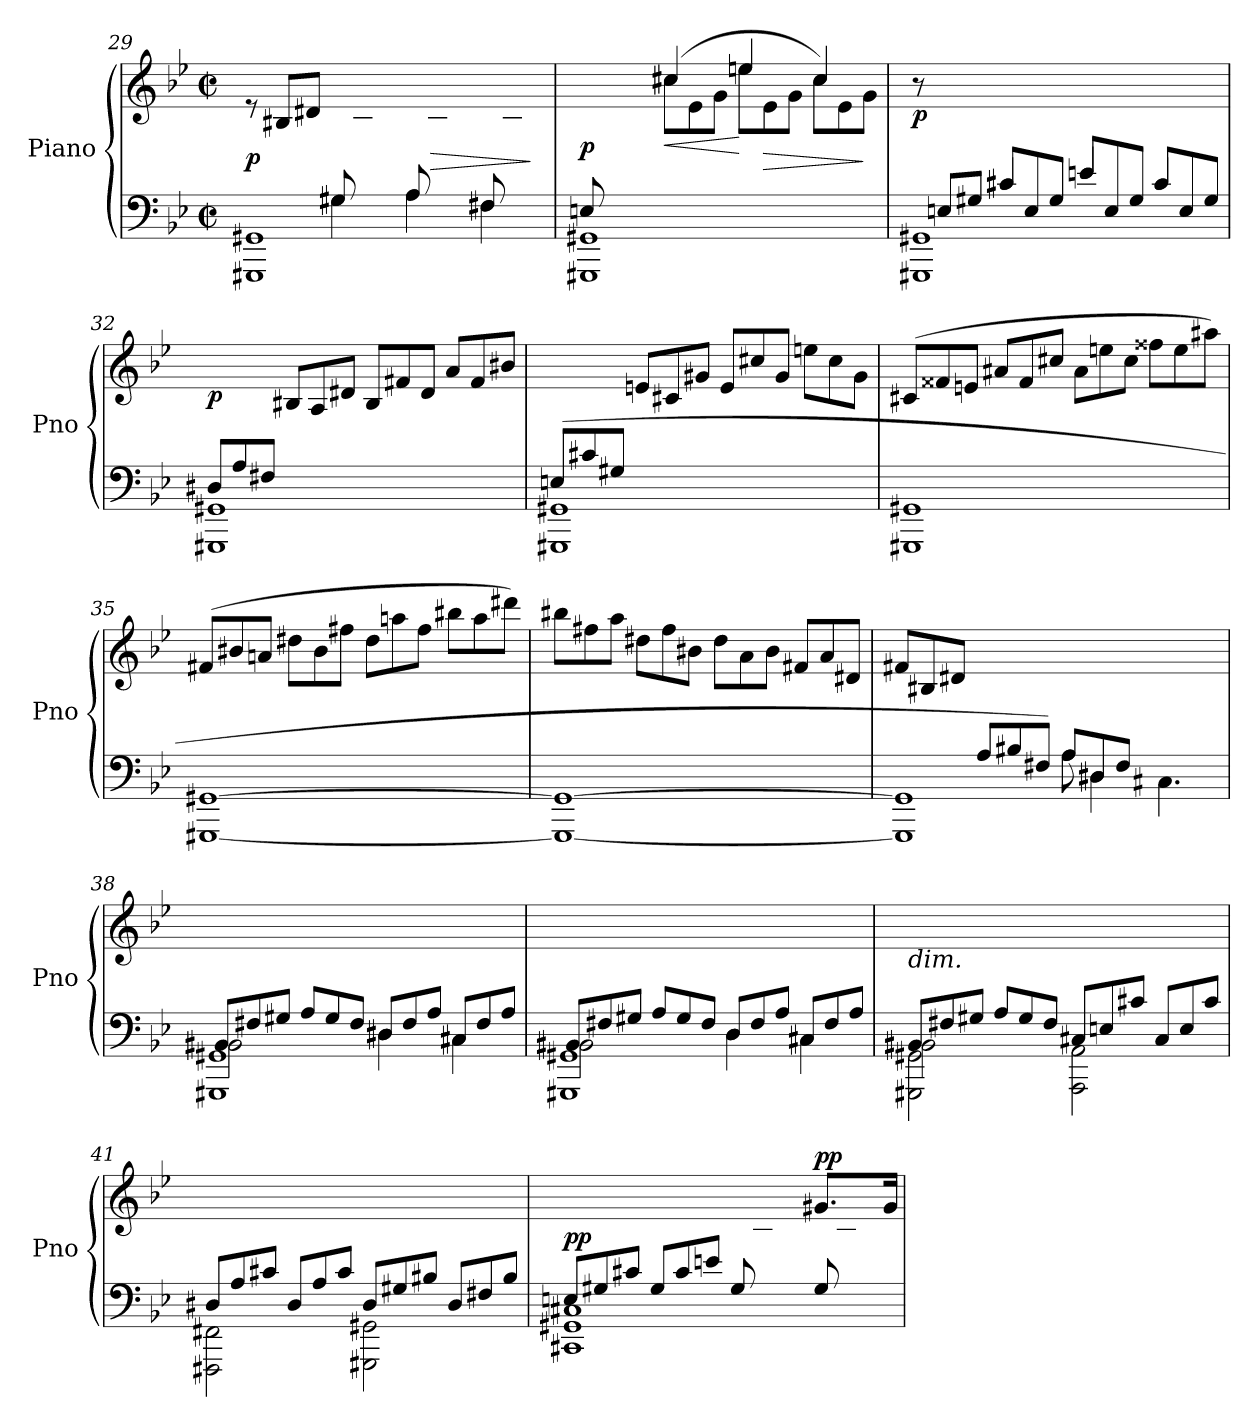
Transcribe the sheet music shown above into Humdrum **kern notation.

**kern	**kern	**dynam
*part1	*part1	*part1
*staff2	*staff1	*staff1/2
*I"Piano	*	*
*I'Pno	*	*
!!LO:LB:g=z
*clefF4	*clefG2	*
*k[b-e-]	*k[b-e-]	*
*M4/4	*M4/4	*
*met(c|)	*met(c|)	*
=29	=29	=29
*^	*	*
*	*^	*	*
*	*	*	*Xtuplet	*
*	*	*	*^	*
!	!	!	!	!	!LO:DY:b
4ryy	4ryy	1GGG#X 1GG#X	12re	3ryy	p
.	.	.	12B#X/L	.	.
.	.	.	12d#X/J	.	.
*	*Xtuplet	*	*	*	*
4G#X\	12G#/L	.	2.ryy	.	.
.	6ryy	.	.	12B#\	.
.	.	.	.	12d#\J	.
4A\	12A/L	.	.	12ryy	.
!	!	!	!	!	!LO:HP:b
.	6ryy	.	.	12B#\	>
.	.	.	.	12d#\J	.
4F#X\	12F#/L	.	.	12ryy	.
.	6ryy	.	.	12B#\	.
.	.	.	.	12d#\J	]
*	*v	*v	*	*	*
=30	=30	=30	=30	=30
!	!	!	!	!LO:DY:b
12En/L	1GGG#X 1GG#X	12ryy	4ryy	p
12%11ryy	.	12en\	.	.
.	.	12g#X\J	.	.
!	!	!	!	!LO:HP:b
.	.	(>4cc#X/	12cc#\L	<
.	.	.	12e\	.
.	.	.	12g#\J	.
.	.	4een/	12ee\L	[
!	!	!	!	!LO:HP:b
.	.	.	12e\	>
.	.	.	12g#\J	.
.	.	4cc#/)	12cc#\L	.
.	.	.	12e\	.
.	.	.	12g#\J	]
!!LO:LB:g=z
=31	=31	=31	=31	=31
*	*^	*	*	*
!	!	!	!	!	!LO:DY:b
*	*	*	*v	*v	*
12ryy	4ryy	1GGG#X 1GG#X	12r	p
12En/L	.	.	12%11ryy	.
12G#X/J	.	.	.	.
4c#X/	12c#/L	.	.	.
.	12E/	.	.	.
.	12G#/J	.	.	.
4en/	12e/L	.	.	.
.	12E/	.	.	.
.	12G#/J	.	.	.
4c#/	12c#/L	.	.	.
.	12E/	.	.	.
.	12G#/J	.	.	.
*	*v	*v	*	*
=32	=32	=32	=32
!	!	!	!LO:DY:b
(>12D#X/L	1GGG#X 1GG#X	4ryy	p
12A/	.	.	.
12F#X/J	.	.	.
2.ryy	.	12B#X/L	.
.	.	12A/	.
.	.	12d#X/J	.
.	.	12B#/L	.
.	.	12f#X/	.
.	.	12d#/J	.
.	.	12a/L	.
.	.	12f#/	.
.	.	12b#X/J)	.
=33	=33	=33	=33
(>12En/L	1GGG#X 1GG#X	4ryy	.
12c#X/	.	.	.
12G#X/J	.	.	.
2.ryy	.	12en/L	.
.	.	12c#/	.
.	.	12g#X/J	.
.	.	12e/L	.
.	.	12cc#X/	.
.	.	12g#/J	.
.	.	12een\L	.
.	.	12cc#\	.
.	.	12g#\J)	.
*v	*v	*	*
!!LO:LB:g=z
=34	=34	=34
1GGG#X 1GG#X	(>12c#X/L	.
.	12f##X/	.
.	12en/J	.
.	12a#X/L	.
.	12f##/	.
.	12cc#X/J	.
.	12a#\L	.
.	12een\	.
.	12cc#\J	.
.	12ff##X\L	.
.	12ee\	.
.	12aa#X\J)	.
=35	=35	=35
[1GGG#X [1GG#X	(>12f#X/L	.
.	12b#X/	.
.	12an/J	.
.	12dd#X\L	.
.	12b#\	.
.	12ff#X\J	.
.	12dd#\L	.
.	12aan\	.
.	12ff#\J	.
.	12bb#X\L	.
.	12aa\	.
.	12ddd#X\J)	.
=36	=36	=36
1GGG#_ 1GG#_	(>12bb#X\L	.
.	12ff#X\	.
.	12aa\J	.
.	12dd#X\L	.
.	12ff#\	.
.	12b#X\J	.
.	12dd#\L	.
.	12a\	.
.	12b#\J	.
.	12f#X/L	.
.	12a/	.
.	12d#X/J	.
!!LO:LB:g=z
=37	=37	=37
*^	*	*
*	*^	*	*
4ryy	2ryy	1GGG#] 1GG#]	12f#X/L	.
.	.	.	12B#X/	.
.	.	.	12d#X/J	.
12A/L	.	.	2.ryy	.
12B#X/	.	.	.	.
12F#X/J)	.	.	.	.
12A/L	12A\	.	.	.
12D#X/	6D#\	.	.	.
12F#/J	.	.	.	.
12C#X/Lyy	6.C#\	.	.	.
12F#/	.	.	.	.
12A/J	.	.	.	.
=38	=38	=38	=38	=38
12BB#X/L	2BB#\	1GGG#X 1GG#X	1ryy	.
12F#X/	.	.	.	.
12G#X/J	.	.	.	.
12A/L	.	.	.	.
12G#/	.	.	.	.
12F#/J	.	.	.	.
12D#X/L	4D#\	.	.	.
12F#/	.	.	.	.
12A/J	.	.	.	.
12C#X/L	4C#\	.	.	.
12F#/	.	.	.	.
12A/J	.	.	.	.
=39	=39	=39	=39	=39
12BB#X/L	2BB#\	1GGG#X 1GG#X	1ryy	.
12F#X/	.	.	.	.
12G#X/J	.	.	.	.
12A/L	.	.	.	.
12G#/	.	.	.	.
12F#/J	.	.	.	.
12D/L	4D\	.	.	.
12F#/	.	.	.	.
12A/J	.	.	.	.
12C#X/L	4C#\	.	.	.
12F#/	.	.	.	.
12A/J	.	.	.	.
!!LO:LB:g=z
=40	=40	=40	=40	=40
!	!	!	!LO:TX:b:i:t=dim.	!
12BB#X/L	2BB#\	2GGG#X\ 2GG#X\	1ryy	.
12F#X/	.	.	.	.
12G#X/J	.	.	.	.
12A/L	.	.	.	.
12G#/	.	.	.	.
12F#/J	.	.	.	.
12C#X/L	2ryy	2AAA\ 2AA\	.	.
12En/	.	.	.	.
12c#X/J	.	.	.	.
12C#/L	.	.	.	.
12E/	.	.	.	.
12c#/J	.	.	.	.
*	*v	*v	*	*
=41	=41	=41	=41
12D#X/L	2FFF#X\ 2FF#X\	1ryy	.
12A/	.	.	.
12c#X/J	.	.	.
12D#/L	.	.	.
12A/	.	.	.
12c#/J	.	.	.
12D#/L	2GGG#X\ 2GG#X\	.	.
12G#X/	.	.	.
12B#X/J	.	.	.
12D#/L	.	.	.
12F#X/	.	.	.
12B#/J	.	.	.
=42	=42	=42	=42
*	*	*^	*
!	!	!	!	!LO:DY:a=2
12En/L	1CC#X 1GG#X 1C#X	2ryy	12%7ryy	pp
12G#X/	.	.	.	.
12c#X/J	.	.	.	.
12G#/L	.	.	.	.
12c#/	.	.	.	.
12en/J	.	.	.	.
12G#/L	.	4ryy	.	.
6ryy	.	.	12c#/	.
.	.	.	12e/J	.
!	!	!	!	!LO:DY:a
12G#/L	.	8.g#X/L	12ryy	pp
6ryy	.	.	12c#\	.
.	.	.	12e\J	.
.	.	16g#/Jk	.	.
*v	*v	*	*	*
*	*v	*v	*
=	=	=
*-	*-	*-
